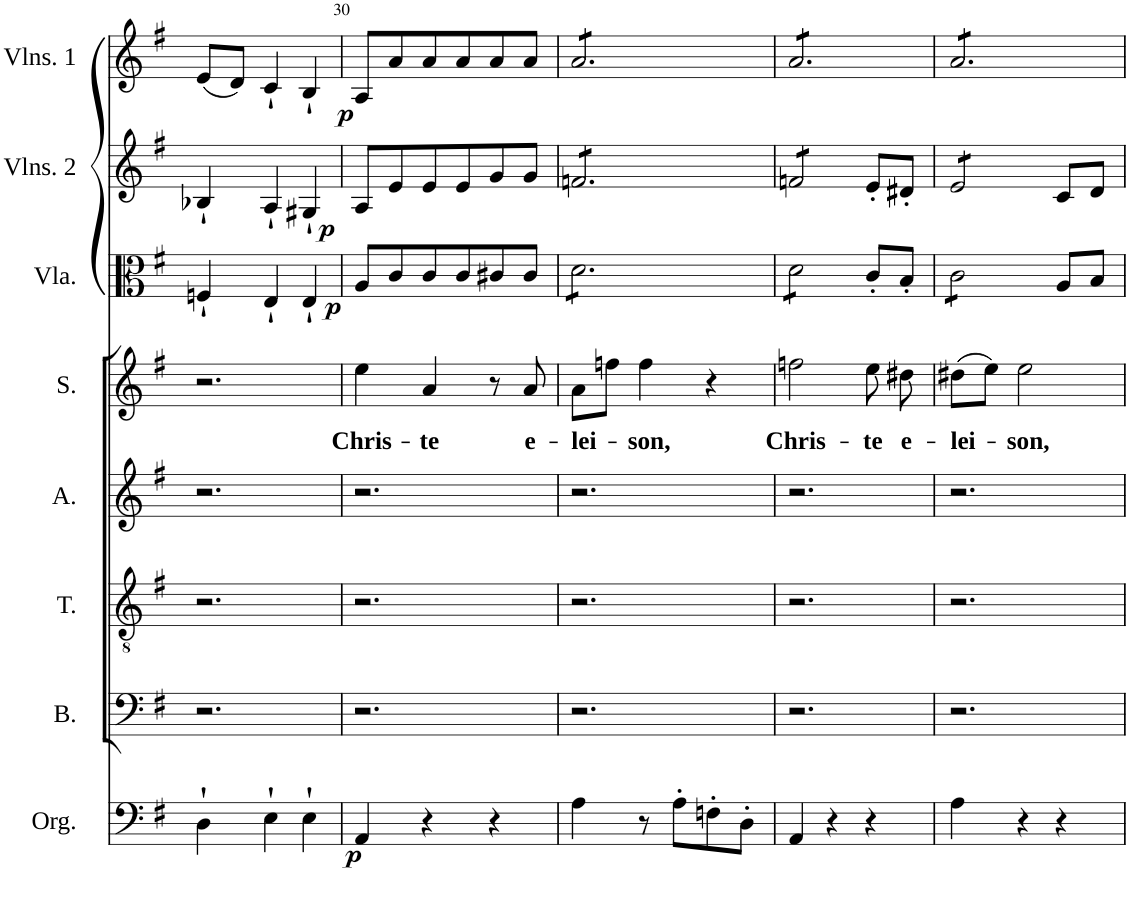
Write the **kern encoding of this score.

**kern	**dynam	**kern	**kern	**kern	**kern	**text	**kern	**dynam	**kern	**dynam	**kern	**dynam
*part8	*part8	*part7	*part6	*part5	*part4	*part4	*part3	*part3	*part2	*part2	*part1	*part1
*staff8	*staff8	*staff7	*staff6	*staff5	*staff4	*staff4	*staff3	*staff3	*staff2	*staff2	*staff1	*staff1
*I"Organ	*	*I"Bass	*I"Tenor	*I"Alto	*I"Soprano	*	*I"Viola	*	*I"Violins 2	*	*I"Violins 1	*
*I'Org.	*	*I'B.	*I'T.	*I'A.	*I'S.	*	*I'Vla.	*	*I'Vlns. 2	*	*I'Vlns. 1	*
!!LO:PB:g=z
*clefF4	*	*clefF4	*clefGv2	*clefG2	*clefG2	*	*clefC3	*	*clefG2	*	*clefG2	*
*k[f#]	*	*k[f#]	*k[f#]	*k[f#]	*k[f#]	*	*k[f#]	*	*k[f#]	*	*k[f#]	*
*M3/4	*	*M3/4	*M3/4	*M3/4	*M3/4	*	*M3/4	*	*M3/4	*	*M3/4	*
=29	=29	=29	=29	=29	=29	=29	=29	=29	=29	=29	=29	=29
4D`\	.	2.r	2.r	2.r	2.r	.	4Fn`/	.	4B-X`/	.	(8e/L	.
.	.	.	.	.	.	.	.	.	.	.	8d/J)	.
4E`\	.	.	.	.	.	.	4E`/	.	4A`/	.	4c`/	.
4E`\	.	.	.	.	.	.	4E`/	.	4G#X`/	.	4B`/	.
=30	=30	=30	=30	=30	=30	=30	=30	=30	=30	=30	=30	=30
!	!LO:DY:b	!	!	!	!	!LO:LY:b	!	!LO:DY:b	!	!LO:DY:b	!	!LO:DY:b
4AA/	p	2.r	2.r	2.r	4ee\	Chris-	8A/L	p	8A/L	p	8A/L	p
.	.	.	.	.	.	.	8c/	.	8e/	.	8a/	.
!	!	!	!	!	!	!LO:LY:b	!	!	!	!	!	!
4r	.	.	.	.	4a/	-te	8c/	.	8e/	.	8a/	.
.	.	.	.	.	.	.	8c/	.	8e/	.	8a/	.
4r	.	.	.	.	8r	.	8c#X/	.	8g/	.	8a/	.
!	!	!	!	!	!	!LO:LY:b	!	!	!	!	!	!
.	.	.	.	.	8a/	e-	8c#/J	.	8g/J	.	8a/J	.
=31	=31	=31	=31	=31	=31	=31	=31	=31	=31	=31	=31	=31
!	!	!	!	!	!	!LO:LY:b	!	!	!	!	!	!
*	*	*	*	*	*	*	*tremolo	*	*	*	*	*
*	*	*	*	*	*	*	*	*	*tremolo	*	*	*
*	*	*	*	*	*	*	*	*	*	*	*tremolo	*
4A\	.	2.r	2.r	2.r	8a\L	-lei-	8d\L	.	8fn/L	.	8a/L	.
.	.	.	.	.	8ffn\J	.	8d\	.	8fn/	.	8a/	.
!	!	!	!	!	!	!LO:LY:b	!	!	!	!	!	!
8r	.	.	.	.	4ff\	-son,	8d\	.	8fn/	.	8a/	.
8A'\L	.	.	.	.	.	.	8d\	.	8fn/	.	8a/	.
8Fn'\	.	.	.	.	4r	.	8d\	.	8fn/	.	8a/	.
8D'\J	.	.	.	.	.	.	8d\J	.	8fn/J	.	8a/J	.
=32	=32	=32	=32	=32	=32	=32	=32	=32	=32	=32	=32	=32
!	!	!	!	!	!	!LO:LY:b	!	!	!	!	!	!
4AA/	.	2.r	2.r	2.r	2ffn\	Chris-	8d\L	.	8fn/L	.	8a/L	.
.	.	.	.	.	.	.	8d\	.	8fn/	.	8a/	.
4r	.	.	.	.	.	.	8d\	.	8fn/	.	8a/	.
.	.	.	.	.	.	.	8d\J	.	8fn/J	.	8a/	.
*	*	*	*	*	*	*	*	*	*Xtremolo	*	*	*
*	*	*	*	*	*	*	*Xtremolo	*	*	*	*	*
!	!	!	!	!	!	!LO:LY:b	!	!	!	!	!	!
4r	.	.	.	.	8ee\	-te	8c'/L	.	8e'/L	.	8a/	.
!	!	!	!	!	!	!LO:LY:b	!	!	!	!	!	!
.	.	.	.	.	8dd#X\	e-	8B'/J	.	8d#X'/J	.	8a/J	.
=33	=33	=33	=33	=33	=33	=33	=33	=33	=33	=33	=33	=33
!	!	!	!	!	!	!LO:LY:b	!	!	!	!	!	!
*	*	*	*	*	*	*	*tremolo	*	*	*	*	*
*	*	*	*	*	*	*	*	*	*tremolo	*	*	*
4A\	.	2.r	2.r	2.r	(8dd#X\L	-lei-	8c\L	.	8e/L	.	8a/L	.
.	.	.	.	.	8ee\J)	.	8c\	.	8e/	.	8a/	.
!	!	!	!	!	!	!LO:LY:b	!	!	!	!	!	!
4r	.	.	.	.	2ee\	-son,	8c\	.	8e/	.	8a/	.
.	.	.	.	.	.	.	8c\J	.	8e/J	.	8a/	.
*	*	*	*	*	*	*	*	*	*Xtremolo	*	*	*
*	*	*	*	*	*	*	*Xtremolo	*	*	*	*	*
4r	.	.	.	.	.	.	8A/L	.	8c/L	.	8a/	.
.	.	.	.	.	.	.	8B/J	.	8d/J	.	8a/J	.
*	*	*	*	*	*	*	*	*	*	*	*Xtremolo	*
=	=	=	=	=	=	=	=	=	=	=	=	=
*-	*-	*-	*-	*-	*-	*-	*-	*-	*-	*-	*-	*-
